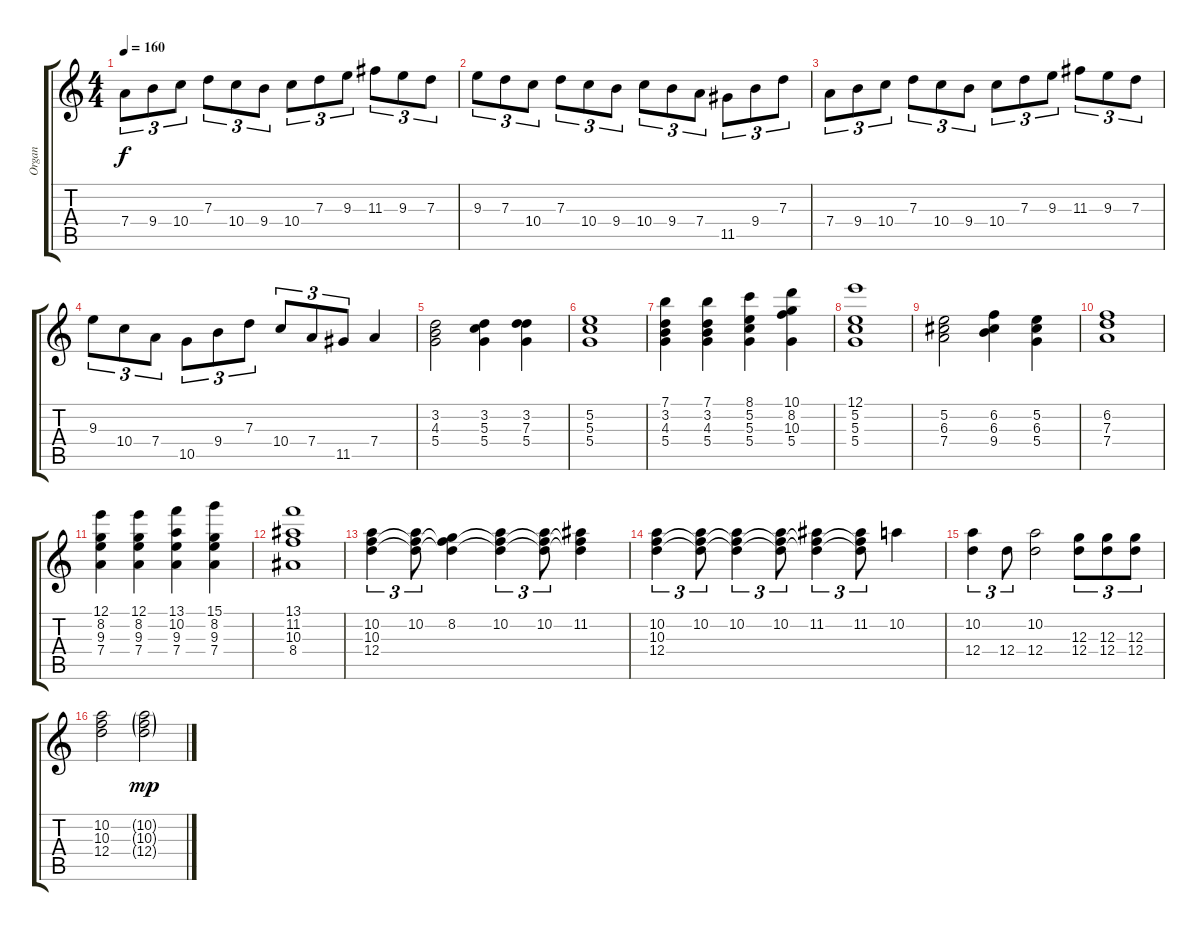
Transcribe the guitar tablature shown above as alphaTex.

\track ("Organ" "Organ") {instrument rockorgan}
\staff {score tabs}
\tuning (E5 B4 G4 D4 A3 E3) {hide}
\ts (4 4)
\tempo 160
\clef g2
\ks c
7.4.8{tu (3 2) dy f} 9.4.8{tu (3 2)} 10.4.8{tu (3 2)} 7.3.8{tu (3 2)} 10.4.8{tu (3 2)} 9.4.8{tu (3 2)} 10.4.8{tu (3 2)} 7.3.8{tu (3 2)} 9.3.8{tu (3 2)} 11.3.8{tu (3 2)} 9.3.8{tu (3 2)} 7.3.8{tu (3 2)} |
9.3.8{tu (3 2)} 7.3.8{tu (3 2)} 10.4.8{tu (3 2)} 7.3.8{tu (3 2)} 10.4.8{tu (3 2)} 9.4.8{tu (3 2)} 10.4.8{tu (3 2)} 9.4.8{tu (3 2)} 7.4.8{tu (3 2)} 11.5.8{tu (3 2)} 9.4.8{tu (3 2)} 7.3.8{tu (3 2)} |
7.4.8{tu (3 2)} 9.4.8{tu (3 2)} 10.4.8{tu (3 2)} 7.3.8{tu (3 2)} 10.4.8{tu (3 2)} 9.4.8{tu (3 2)} 10.4.8{tu (3 2)} 7.3.8{tu (3 2)} 9.3.8{tu (3 2)} 11.3.8{tu (3 2)} 9.3.8{tu (3 2)} 7.3.8{tu (3 2)} |
9.3.8{tu (3 2)} 10.4.8{tu (3 2)} 7.4.8{tu (3 2)} 10.5.8{tu (3 2)} 9.4.8{tu (3 2)} 7.3.8{tu (3 2)} 10.4.8{tu (3 2)} 7.4.8{tu (3 2)} 11.5.8{tu (3 2)} 7.4.4 |
(3.2 4.3 5.4).2 (3.2 5.3 5.4).4 (3.2 7.3 5.4).4 |
(5.2 5.3 5.4).1 |
(7.1 3.2 4.3 5.4).4 (7.1 3.2 4.3 5.4).4 (8.1 5.2 5.3 5.4).4 (10.1 8.2 10.3 5.4).4 |
(12.1 5.2 5.3 5.4).1 |
(5.2 6.3 7.4).2 (6.2 6.3 9.4).4 (5.2 6.3 5.4).4 |
(6.2 7.3 7.4).1 |
(12.1 8.2 9.3 7.4).4 (12.1 8.2 9.3 7.4).4 (13.1 10.2 9.3 7.4).4 (15.1 8.2 9.3 7.4).4 |
(13.1 11.2 10.3 8.4).1 |
(10.2 10.3 12.4).4{tu (3 2)} (10.2 10.3{t} 12.4{t}).8{tu (3 2)} (8.2 10.3{t} 12.4{t}).4 (10.2 10.3{t} 12.4{t}).4{tu (3 2)} (10.2 10.3{t} 12.4{t}).8{tu (3 2)} (11.2 10.3{t} 12.4{t}).4 |
(10.2 10.3 12.4).4{tu (3 2)} (10.2 10.3{t} 12.4{t}).8{tu (3 2)} (10.2 10.3{t} 12.4{t}).4{tu (3 2)} (10.2 10.3{t} 12.4{t}).8{tu (3 2)} (11.2 10.3{t} 12.4{t}).4{tu (3 2)} (11.2 10.3{t} 12.4{t}).8{tu (3 2)} 10.2.4 |
(10.2 12.4).4{tu (3 2)} 12.4.8{tu (3 2)} (10.2 12.4).2 (12.3 12.4).8{tu (3 2)} (12.3 12.4).8{tu (3 2)} (12.3 12.4).8{tu (3 2)} |
(10.2 10.3 12.4).2 (10.2{ss g} 10.3{ss g} 12.4{ss g}).2{dy mp}
